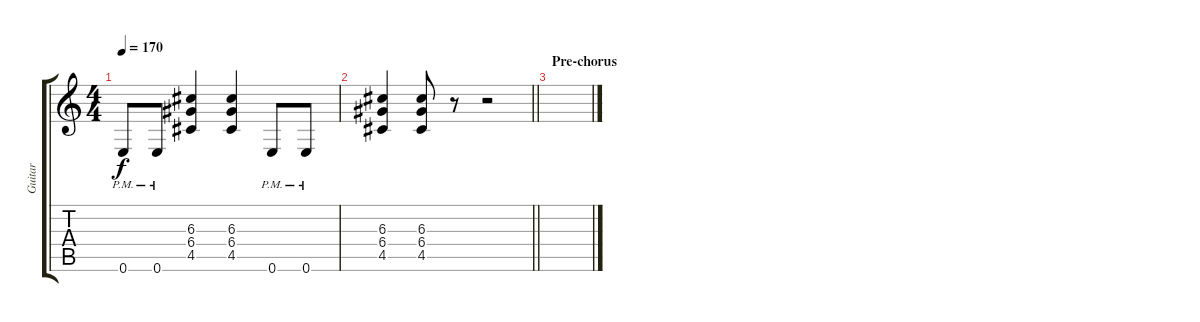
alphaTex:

\track ("Guitar" "Guitar") {mute instrument overdrivenguitar}
\staff {score tabs}
\tuning (E4 B3 G3 D3 A2 E2) {hide}
\ts (4 4)
\tempo 170
\clef g2
\ks c
0.6{pm}.8{dy f} 0.6{pm}.8 (6.3 6.4 4.5).4 (6.3 6.4 4.5).4 0.6{pm}.8 0.6{pm}.8 |
\barLineRight lightlight
(6.3 6.4 4.5).4 (6.3 6.4 4.5).8 r.8 r.2 |
\section ("" "Pre-chorus")
